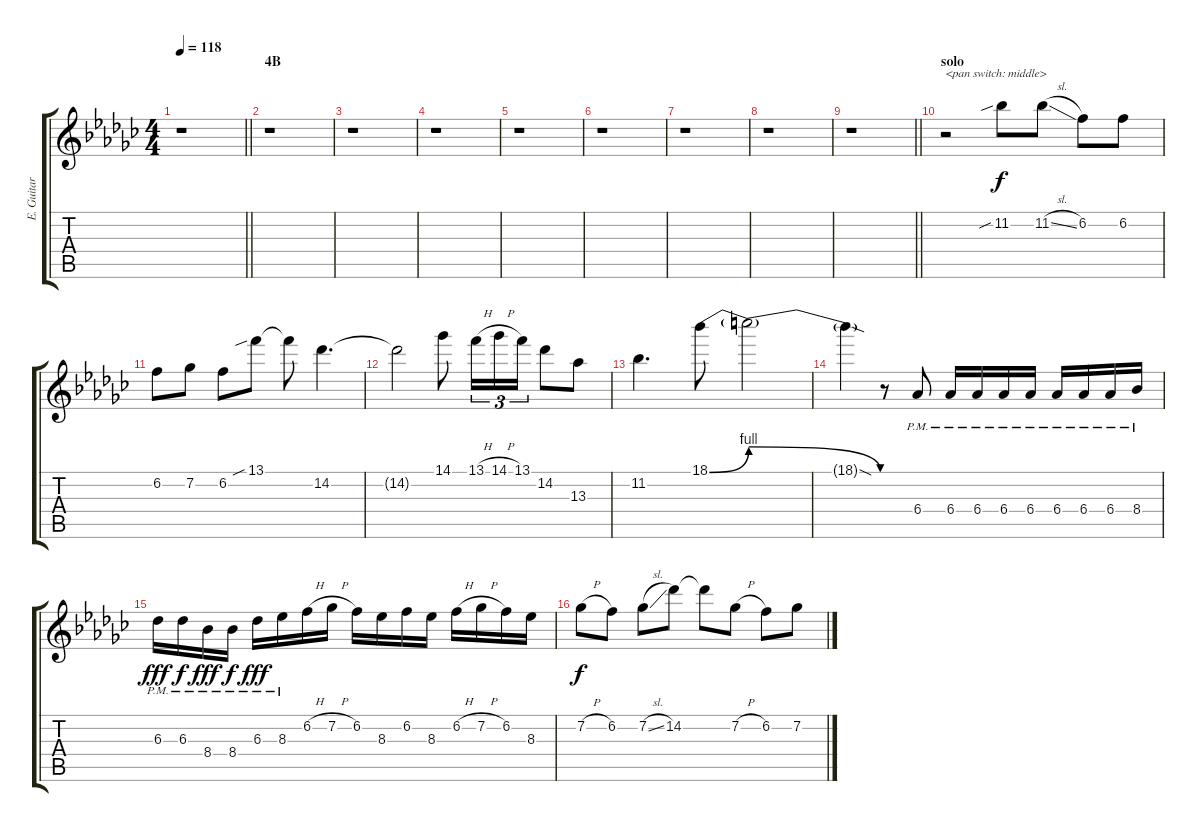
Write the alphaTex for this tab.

\track ("E. Guitar I" "E. Guitar ") {instrument overdrivenguitar}
\staff {score tabs}
\tuning (E4 B3 G3 D3 A2 E2) {hide}
\ts (4 4)
\tempo 118
\clef g2
\barLineRight lightlight
\ks gb
r.1{dy f} |
\section ("" "4B")
r.1 |
r.1 |
r.1 |
r.1 |
r.1 |
r.1 |
r.1 |
\barLineRight lightlight
r.1 |
\section ("" "solo")
r.2{txt "<pan switch: middle>" balance 8} 11.2{sib}.8 11.2{sl}.8 6.2.8 6.2.8 |
6.2.8 7.2.8 6.2.8 13.1{sib}.8 13.1{t}.8 14.2.4{d} |
14.2{t}.2 14.1.8 13.1{h}.16{tu (3 2)} 14.1{h}.16{tu (3 2)} 13.1.16{tu (3 2)} 14.2.8 13.3.8 |
11.2.4{d} 18.1{be (bend 0 0 60 4)}.8 18.1{be (release 0 4 60 0) t}.2 |
18.1{sod t}.4 r.8 6.4{pm}.8 6.4{pm}.16 6.4{pm}.16 6.4{pm}.16 6.4{pm}.16 6.4{pm}.16 6.4{pm}.16 6.4{pm}.16 8.4{pm}.16 |
6.3{pm}.16{dy fff} 6.3{pm}.16{dy f} 8.4{pm}.16{dy fff} 8.4{pm}.16{dy f} 6.3{pm}.16{dy fff} 8.3{pm}.16 6.2{h}.16 7.2{h}.16 6.2.16 8.3.16 6.2.16 8.3.16 6.2{h}.16 7.2{h}.16 6.2.16 8.3.16 |
7.2{h}.8{dy f} 6.2.8 7.2{sl}.8 14.2.8 14.2{t}.8 7.2{h}.8 6.2.8 7.2{sl}.8
